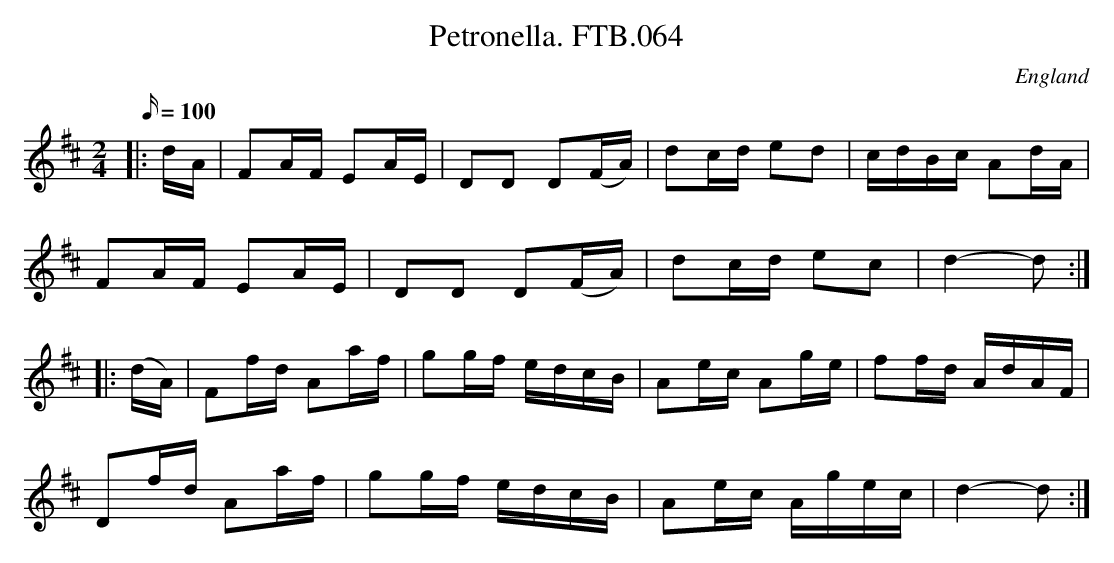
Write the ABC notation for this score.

X:1
T:Petronella. FTB.064
M:2/4
L:1/16
Q:100
O:England
K:D
|:dA|F2AF E2AE|D2D2 D2(FA)|d2cd e2d2|cdBc A2dA|
F2AF E2AE|D2D2 D2(FA)|d2cd e2c2|d4-d2:|
|:(dA)|F2fd A2af|g2gf edcB|A2ec A2ge|f2fd AdAF|
D2fd A2af|g2gf edcB|A2ec Agec|d4-d2:|
